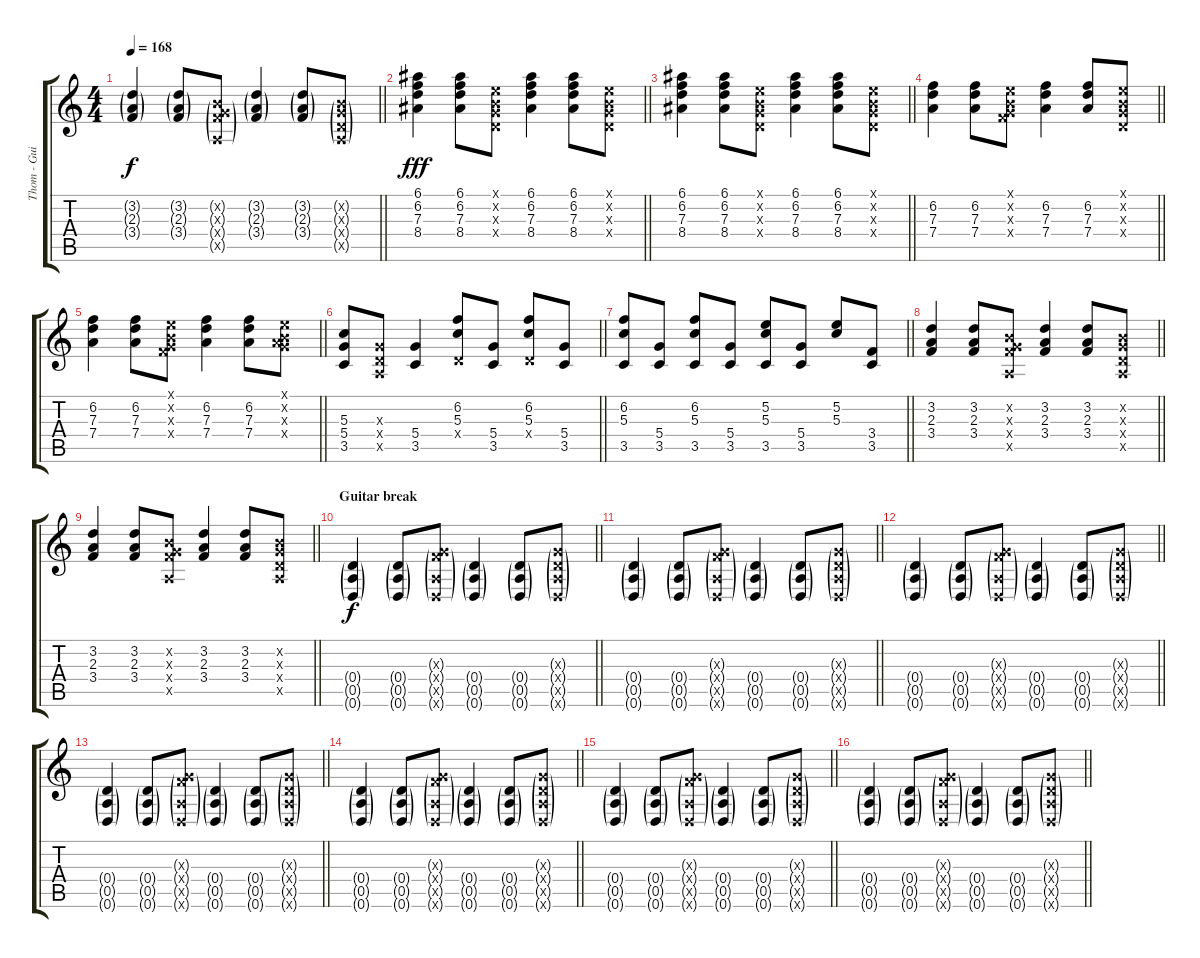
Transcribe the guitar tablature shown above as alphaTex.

\track ("Thom - Guitar" "Thom - Gui") {instrument overdrivenguitar}
\staff {score tabs}
\tuning (E4 B3 G3 D3 A2 D2) {hide}
\ts (4 4)
\tempo 168
\clef g2
\barLineRight lightlight
\ks c
(3.2{g} 2.3{g} 3.4{g}).4{dy f instrument acousticguitarnylon} (3.2{g} 2.3{g} 3.4{g}).8 (0.2{g x} 0.3{g x} 3.4{g x} 0.5{g x}).8 (3.2{g} 2.3{g} 3.4{g}).4 (3.2{g} 2.3{g} 3.4{g}).8 (0.2{g x} 0.3{g x} 0.4{g x} 0.5{g x}).8 |
\barLineRight lightlight
(6.1 6.2 7.3 8.4).4{dy fff instrument acousticguitarnylon} (6.1 6.2 7.3 8.4).8 (0.1{x} 0.2{x} 0.3{x} 0.4{x}).8 (6.1 6.2 7.3 8.4).4 (6.1 6.2 7.3 8.4).8 (0.1{x} 0.2{x} 0.3{x} 0.4{x}).8 |
\barLineRight lightlight
(6.1 6.2 7.3 8.4).4 (6.1 6.2 7.3 8.4).8 (0.1{x} 0.2{x} 0.3{x} 0.4{x}).8 (6.1 6.2 7.3 8.4).4 (6.1 6.2 7.3 8.4).8 (0.1{x} 0.2{x} 0.3{x} 0.4{x}).8 |
\barLineRight lightlight
(6.2 7.3 7.4).4 (6.2 7.3 7.4).8 (0.1{x} 0.2{x} 0.3{x} 3.4{x}).8 (6.2 7.3 7.4).4 (6.2 7.3 7.4).8 (0.1{x} 0.2{x} 0.3{x} 0.4{x}).8 |
\barLineRight lightlight
(6.2 7.3 7.4).4 (6.2 7.3 7.4).8 (0.1{x} 0.2{x} 0.3{x} 3.4{x}).8 (6.2 7.3 7.4).4 (6.2 7.3 7.4).8 (0.1{x} 0.2{x} 0.3{x} 7.4{x}).8 |
\barLineRight lightlight
(5.3 5.4 3.5).8 (0.3{x} 0.4{x} 0.5{x}).8 (5.4 3.5).4 (6.2 5.3 0.4{x}).8 (5.4 3.5).8 (6.2 5.3 0.4{x}).8 (5.4 3.5).8 |
\barLineRight lightlight
(6.2 5.3 3.5).8 (5.4 3.5).8 (6.2 5.3 3.5).8 (5.4 3.5).8 (5.2 5.3 3.5).8 (5.4 3.5).8 (5.2 5.3).8 (3.4 3.5).8 |
\barLineRight lightlight
(3.2 2.3 3.4).4{instrument acousticguitarnylon} (3.2 2.3 3.4).8 (0.2{x} 0.3{x} 3.4{x} 0.5{x}).8 (3.2 2.3 3.4).4 (3.2 2.3 3.4).8 (0.2{x} 0.3{x} 0.4{x} 0.5{x}).8 |
\barLineRight lightlight
(3.2 2.3 3.4).4{instrument acousticguitarnylon} (3.2 2.3 3.4).8 (0.2{x} 0.3{x} 3.4{x} 0.5{x}).8 (3.2 2.3 3.4).4 (3.2 2.3 3.4).8 (0.2{x} 0.3{x} 0.4{x} 0.5{x}).8 |
\section ("" "Guitar break")
\barLineRight lightlight
(0.4{g} 0.5{g} 0.6{g}).4{dy f} (0.4{g} 0.5{g} 0.6{g}).8 (0.3{g x} 3.4{g x} 0.5{g x} 0.6{g x}).8 (0.4{g} 0.5{g} 0.6{g}).4 (0.4{g} 0.5{g} 0.6{g}).8 (0.3{g x} 0.4{g x} 0.5{g x} 0.6{g x}).8 |
\barLineRight lightlight
(0.4{g} 0.5{g} 0.6{g}).4 (0.4{g} 0.5{g} 0.6{g}).8 (0.3{g x} 3.4{g x} 0.5{g x} 0.6{g x}).8 (0.4{g} 0.5{g} 0.6{g}).4 (0.4{g} 0.5{g} 0.6{g}).8 (0.3{g x} 0.4{g x} 0.5{g x} 0.6{g x}).8 |
\barLineRight lightlight
(0.4{g} 0.5{g} 0.6{g}).4 (0.4{g} 0.5{g} 0.6{g}).8 (0.3{g x} 3.4{g x} 0.5{g x} 0.6{g x}).8 (0.4{g} 0.5{g} 0.6{g}).4 (0.4{g} 0.5{g} 0.6{g}).8 (0.3{g x} 0.4{g x} 0.5{g x} 0.6{g x}).8 |
\barLineRight lightlight
(0.4{g} 0.5{g} 0.6{g}).4 (0.4{g} 0.5{g} 0.6{g}).8 (0.3{g x} 3.4{g x} 0.5{g x} 0.6{g x}).8 (0.4{g} 0.5{g} 0.6{g}).4 (0.4{g} 0.5{g} 0.6{g}).8 (0.3{g x} 0.4{g x} 0.5{g x} 0.6{g x}).8 |
\barLineRight lightlight
(0.4{g} 0.5{g} 0.6{g}).4 (0.4{g} 0.5{g} 0.6{g}).8 (0.3{g x} 3.4{g x} 0.5{g x} 0.6{g x}).8 (0.4{g} 0.5{g} 0.6{g}).4 (0.4{g} 0.5{g} 0.6{g}).8 (0.3{g x} 0.4{g x} 0.5{g x} 0.6{g x}).8 |
\barLineRight lightlight
(0.4{g} 0.5{g} 0.6{g}).4 (0.4{g} 0.5{g} 0.6{g}).8 (0.3{g x} 3.4{g x} 0.5{g x} 0.6{g x}).8 (0.4{g} 0.5{g} 0.6{g}).4 (0.4{g} 0.5{g} 0.6{g}).8 (0.3{g x} 0.4{g x} 0.5{g x} 0.6{g x}).8 |
\barLineRight lightlight
(0.4{g} 0.5{g} 0.6{g}).4 (0.4{g} 0.5{g} 0.6{g}).8 (0.3{g x} 3.4{g x} 0.5{g x} 0.6{g x}).8 (0.4{g} 0.5{g} 0.6{g}).4 (0.4{g} 0.5{g} 0.6{g}).8 (0.3{g x} 0.4{g x} 0.5{g x} 0.6{g x}).8
